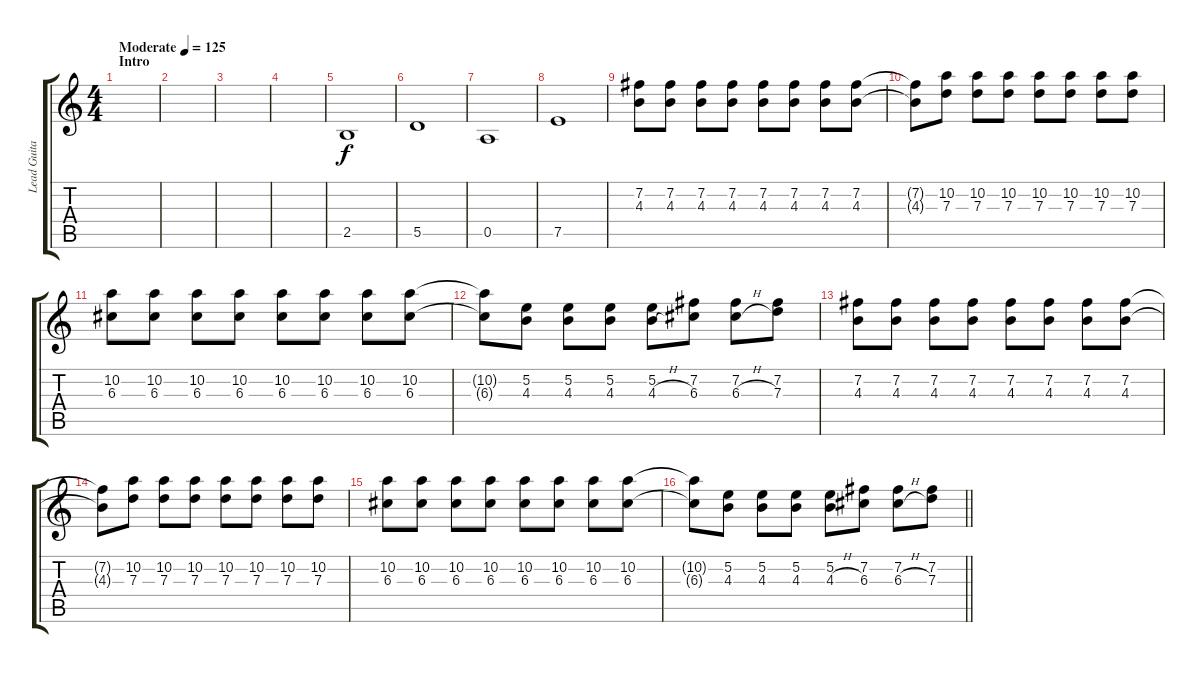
\track ("Lead Guitar" "Lead Guita") {instrument distortionguitar}
\staff {score tabs}
\tuning (E4 B3 G3 D3 A2 E2) {hide}
\ts (4 4)
\section ("" "Intro")
\tempo (125 "Moderate")
\clef g2
\ks c
|
|
|
|
2.5.1 |
5.5.1 |
0.5.1 |
7.5.1 |
(7.2 4.3).8 (7.2 4.3).8 (7.2 4.3).8 (7.2 4.3).8 (7.2 4.3).8 (7.2 4.3).8 (7.2 4.3).8 (7.2 4.3).8 |
(7.2{t} 4.3{t}).8 (10.2 7.3).8 (10.2 7.3).8 (10.2 7.3).8 (10.2 7.3).8 (10.2 7.3).8 (10.2 7.3).8 (10.2 7.3).8 |
(10.2 6.3).8 (10.2 6.3).8 (10.2 6.3).8 (10.2 6.3).8 (10.2 6.3).8 (10.2 6.3).8 (10.2 6.3).8 (10.2 6.3).8 |
(10.2{t} 6.3{t}).8 (5.2 4.3).8 (5.2 4.3).8 (5.2 4.3).8 (5.2 4.3{h}).8 (7.2 6.3).8 (7.2 6.3{h}).8 (7.2 7.3).8 |
(7.2 4.3).8 (7.2 4.3).8 (7.2 4.3).8 (7.2 4.3).8 (7.2 4.3).8 (7.2 4.3).8 (7.2 4.3).8 (7.2 4.3).8 |
(7.2{t} 4.3{t}).8 (10.2 7.3).8 (10.2 7.3).8 (10.2 7.3).8 (10.2 7.3).8 (10.2 7.3).8 (10.2 7.3).8 (10.2 7.3).8 |
(10.2 6.3).8 (10.2 6.3).8 (10.2 6.3).8 (10.2 6.3).8 (10.2 6.3).8 (10.2 6.3).8 (10.2 6.3).8 (10.2 6.3).8 |
\barLineRight lightlight
(10.2{t} 6.3{t}).8 (5.2 4.3).8 (5.2 4.3).8 (5.2 4.3).8 (5.2 4.3{h}).8 (7.2 6.3).8 (7.2 6.3{h}).8 (7.2 7.3).8
